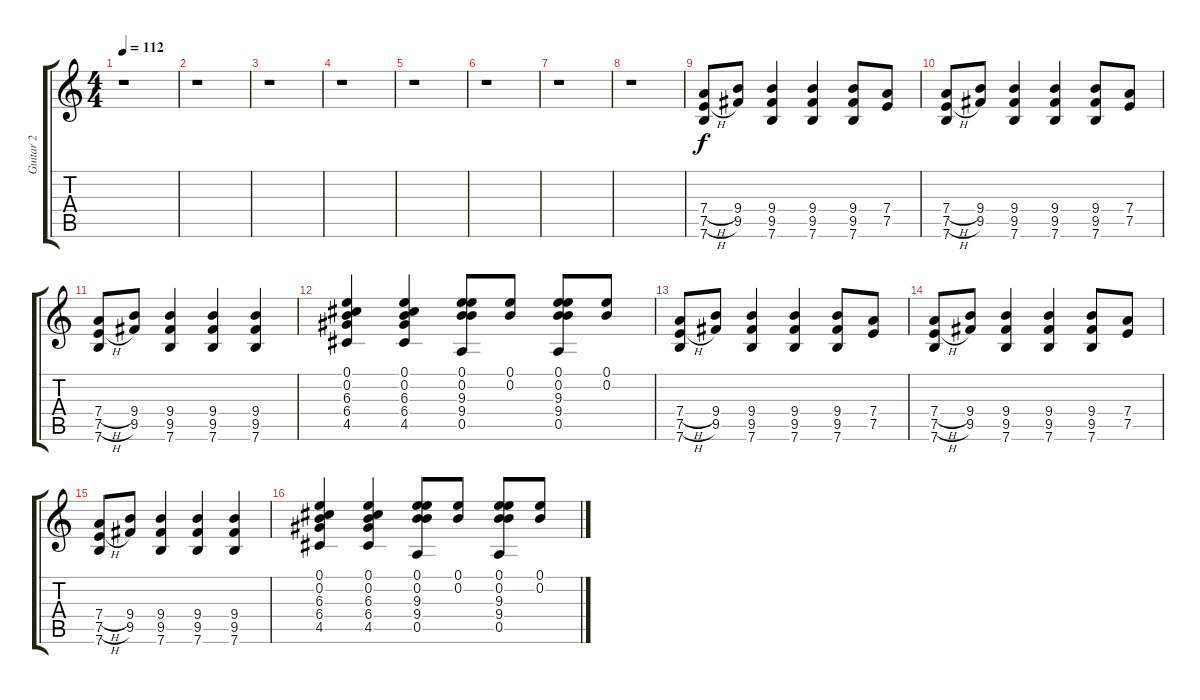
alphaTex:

\track ("Guitar 2" "Guitar 2") {instrument distortionguitar}
\staff {score tabs}
\tuning (E4 B3 G3 D3 A2 E2) {hide}
\ts (4 4)
\tempo 112
\clef g2
\ks c
r.1{dy f} |
r.1 |
r.1 |
r.1 |
r.1 |
r.1 |
r.1 |
r.1 |
(7.4{h} 7.5{h} 7.6).8 (9.4 9.5).8 (9.4 9.5 7.6).4 (9.4 9.5 7.6).4 (9.4 9.5 7.6).8 (7.4 7.5).8 |
(7.4{h} 7.5{h} 7.6).8 (9.4 9.5).8 (9.4 9.5 7.6).4 (9.4 9.5 7.6).4 (9.4 9.5 7.6).8 (7.4 7.5).8 |
(7.4{h} 7.5{h} 7.6).8 (9.4 9.5).8 (9.4 9.5 7.6).4 (9.4 9.5 7.6).4 (9.4 9.5 7.6).4 |
(0.1 0.2 6.3 6.4 4.5).4 (0.1 0.2 6.3 6.4 4.5).4 (0.1 0.2 9.3 9.4 0.5).8 (0.1 0.2).8 (0.1 0.2 9.3 9.4 0.5).8 (0.1 0.2).8 |
(7.4{h} 7.5{h} 7.6).8 (9.4 9.5).8 (9.4 9.5 7.6).4 (9.4 9.5 7.6).4 (9.4 9.5 7.6).8 (7.4 7.5).8 |
(7.4{h} 7.5{h} 7.6).8 (9.4 9.5).8 (9.4 9.5 7.6).4 (9.4 9.5 7.6).4 (9.4 9.5 7.6).8 (7.4 7.5).8 |
(7.4{h} 7.5{h} 7.6).8 (9.4 9.5).8 (9.4 9.5 7.6).4 (9.4 9.5 7.6).4 (9.4 9.5 7.6).4 |
(0.1 0.2 6.3 6.4 4.5).4 (0.1 0.2 6.3 6.4 4.5).4 (0.1 0.2 9.3 9.4 0.5).8 (0.1 0.2).8 (0.1 0.2 9.3 9.4 0.5).8 (0.1 0.2).8
